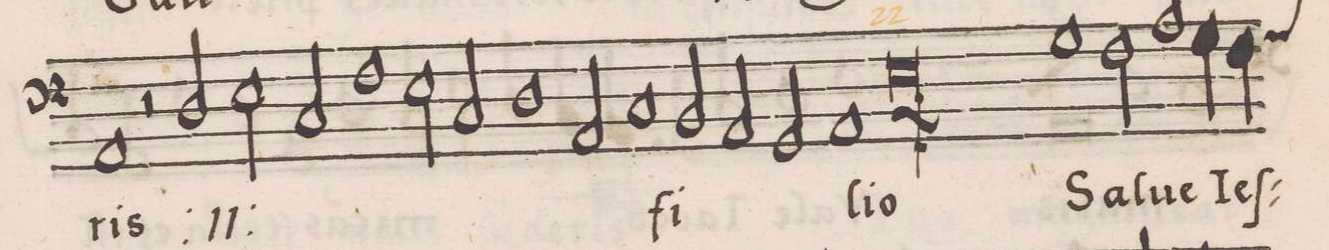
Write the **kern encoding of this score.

**kern	**text
*I"BASSVS	*
*clefF4	*
*k[]	*
*met(C)	*
*M2/1	*
1AA	-ris
=19-	=19-
2r	.
*	*ij
2D/	nec
2E\	.
2C/	gra-
=20-	=20-
1F	-ua-
2E\	.
2C/	.
=21-	=21-
1D	.
2AA/	-ris
*	*Xij
1C/	fi-
=22-	=22-
2BB/	.
2AA/	.
2GG/	.
=23-	=23-
1AA	-li-
1El\	-o
=24-	=24-
1G	Sal-
2F\	-ue
1A\	.
=25-	=25-
4G\	Ieſ-
4F\	.
*custos:G	*
*-	*-
